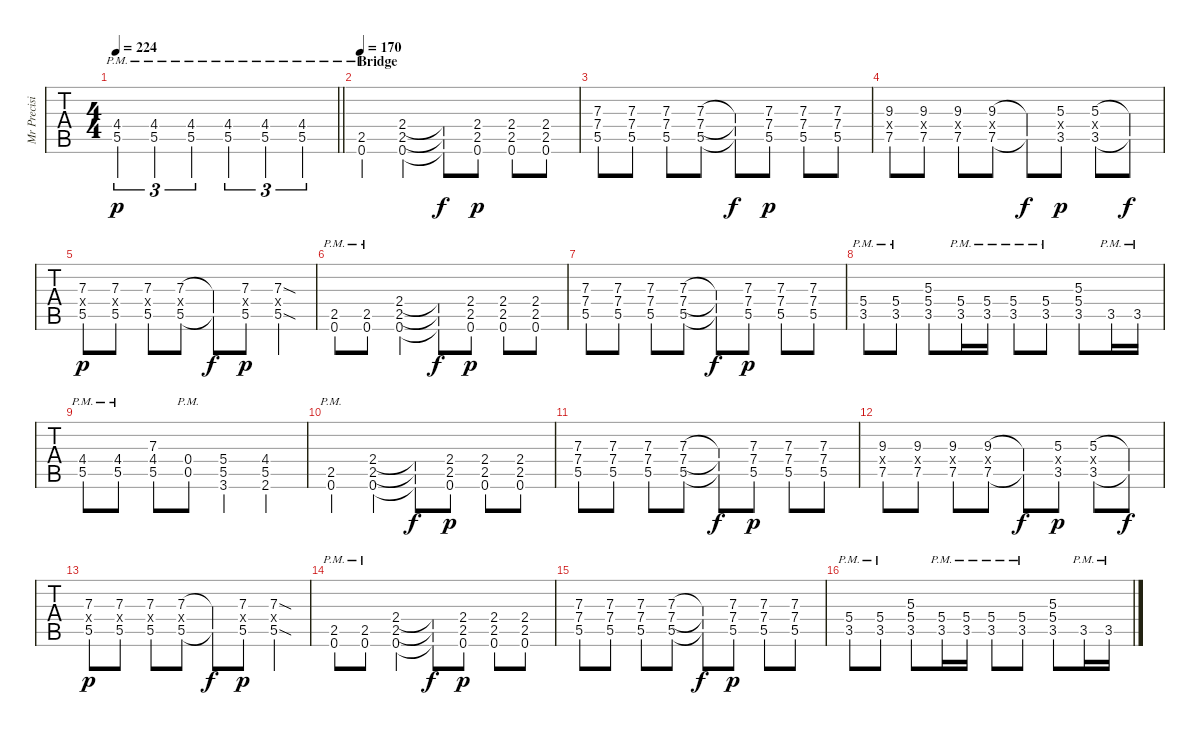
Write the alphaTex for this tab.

\track ("Mr Precision - Guitar One" "Mr Precisi") {instrument distortionguitar}
\staff {tabs}
\tuning (E4 B3 G3 D3 A2 E2) {hide}
\ts (4 4)
\tempo 224
\clef g2
\barLineRight lightlight
\ks c
(4.4{pm} 5.5{pm}).4{tu (3 2) dy p} (4.4{pm} 5.5{pm}).4{tu (3 2)} (4.4{pm} 5.5{pm}).4{tu (3 2)} (4.4{pm} 5.5{pm}).4{tu (3 2)} (4.4{pm} 5.5{pm}).4{tu (3 2)} (4.4{pm} 5.5{pm}).4{tu (3 2)} |
\section ("" "Bridge")
\tempo 170
(2.5{pm} 0.6{pm}).4 (2.4 2.5 0.6).4 (2.4{t} 2.5{t} 0.6{t}).8{dy f} (2.4 2.5 0.6).8{dy p} (2.4 2.5 0.6).8 (2.4 2.5 0.6).8 |
(7.3 7.4 5.5).8 (7.3 7.4 5.5).8 (7.3 7.4 5.5).8 (7.3 7.4 5.5).8 (7.3{t} 7.4{t} 5.5{t}).8{dy f} (7.3 7.4 5.5).8{dy p} (7.3 7.4 5.5).8 (7.3 7.4 5.5).8 |
(9.3 7.4{x} 7.5).8 (9.3 7.4{x} 7.5).8 (9.3 7.4{x} 7.5).8 (9.3 7.4{x} 7.5).8 (9.3{t} 7.5{t}).8{dy f} (5.3 3.4{x} 3.5).8{dy p} (5.3 3.4{x} 3.5).8 (5.3{t} 3.5{t}).8{dy f} |
(7.3 5.4{x} 5.5).8{dy p} (7.3 5.4{x} 5.5).8 (7.3 5.4{x} 5.5).8 (7.3 5.4{x} 5.5).8 (7.3{t} 5.5{t}).8{dy f} (7.3 5.4{x} 5.5).8{dy p} (7.3{sod} 5.4{x} 5.5{sod}).4 |
(2.5{pm} 0.6{pm}).8 (2.5{pm} 0.6{pm}).8 (2.4 2.5 0.6).4 (2.4{t} 2.5{t} 0.6{t}).8{dy f} (2.4 2.5 0.6).8{dy p} (2.4 2.5 0.6).8 (2.4 2.5 0.6).8 |
(7.3 7.4 5.5).8 (7.3 7.4 5.5).8 (7.3 7.4 5.5).8 (7.3 7.4 5.5).8 (7.3{t} 7.4{t} 5.5{t}).8{dy f} (7.3 7.4 5.5).8{dy p} (7.3 7.4 5.5).8 (7.3 7.4 5.5).8 |
(5.4{pm} 3.5{pm}).8 (5.4{pm} 3.5{pm}).8 (5.3 5.4 3.5).8 (5.4{pm} 3.5{pm}).16 (5.4{pm} 3.5{pm}).16 (5.4{pm} 3.5{pm}).8 (5.4{pm} 3.5{pm}).8 (5.3 5.4 3.5).8 3.5{pm}.16 3.5{pm}.16 |
(4.4{pm} 5.5{pm}).8 (4.4{pm} 5.5{pm}).8 (7.3 4.4 5.5).8 (0.4{pm} 0.5{pm}).8 (5.4 5.5 3.6).4 (4.4 5.5 2.6).4 |
(2.5{pm} 0.6{pm}).4 (2.4 2.5 0.6).4 (2.4{t} 2.5{t} 0.6{t}).8{dy f} (2.4 2.5 0.6).8{dy p} (2.4 2.5 0.6).8 (2.4 2.5 0.6).8 |
(7.3 7.4 5.5).8 (7.3 7.4 5.5).8 (7.3 7.4 5.5).8 (7.3 7.4 5.5).8 (7.3{t} 7.4{t} 5.5{t}).8{dy f} (7.3 7.4 5.5).8{dy p} (7.3 7.4 5.5).8 (7.3 7.4 5.5).8 |
(9.3 7.4{x} 7.5).8 (9.3 7.4{x} 7.5).8 (9.3 7.4{x} 7.5).8 (9.3 7.4{x} 7.5).8 (9.3{t} 7.5{t}).8{dy f} (5.3 3.4{x} 3.5).8{dy p} (5.3 3.4{x} 3.5).8 (5.3{t} 3.5{t}).8{dy f} |
(7.3 5.4{x} 5.5).8{dy p} (7.3 5.4{x} 5.5).8 (7.3 5.4{x} 5.5).8 (7.3 5.4{x} 5.5).8 (7.3{t} 5.5{t}).8{dy f} (7.3 5.4{x} 5.5).8{dy p} (7.3{sod} 5.4{x} 5.5{sod}).4 |
(2.5{pm} 0.6{pm}).8 (2.5{pm} 0.6{pm}).8 (2.4 2.5 0.6).4 (2.4{t} 2.5{t} 0.6{t}).8{dy f} (2.4 2.5 0.6).8{dy p} (2.4 2.5 0.6).8 (2.4 2.5 0.6).8 |
(7.3 7.4 5.5).8 (7.3 7.4 5.5).8 (7.3 7.4 5.5).8 (7.3 7.4 5.5).8 (7.3{t} 7.4{t} 5.5{t}).8{dy f} (7.3 7.4 5.5).8{dy p} (7.3 7.4 5.5).8 (7.3 7.4 5.5).8 |
(5.4{pm} 3.5{pm}).8 (5.4{pm} 3.5{pm}).8 (5.3 5.4 3.5).8 (5.4{pm} 3.5{pm}).16 (5.4{pm} 3.5{pm}).16 (5.4{pm} 3.5{pm}).8 (5.4{pm} 3.5{pm}).8 (5.3 5.4 3.5).8 3.5{pm}.16 3.5{pm}.16
